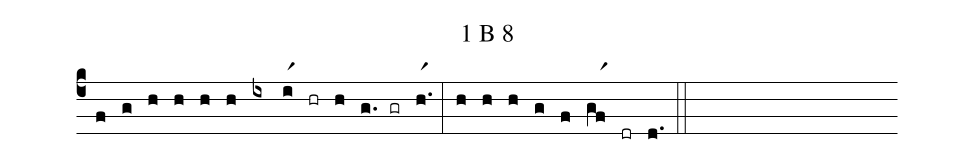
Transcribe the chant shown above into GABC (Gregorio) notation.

name: 1 B 8;
%%
(c4) (f)(g)(h) (h)(h)(h) (ix)(ir1)(hr)(h)(g.)(gr)(h.r1) (:) (h)(h)(h) (g)(f) (gfr1) (dr) (d.) (::)
